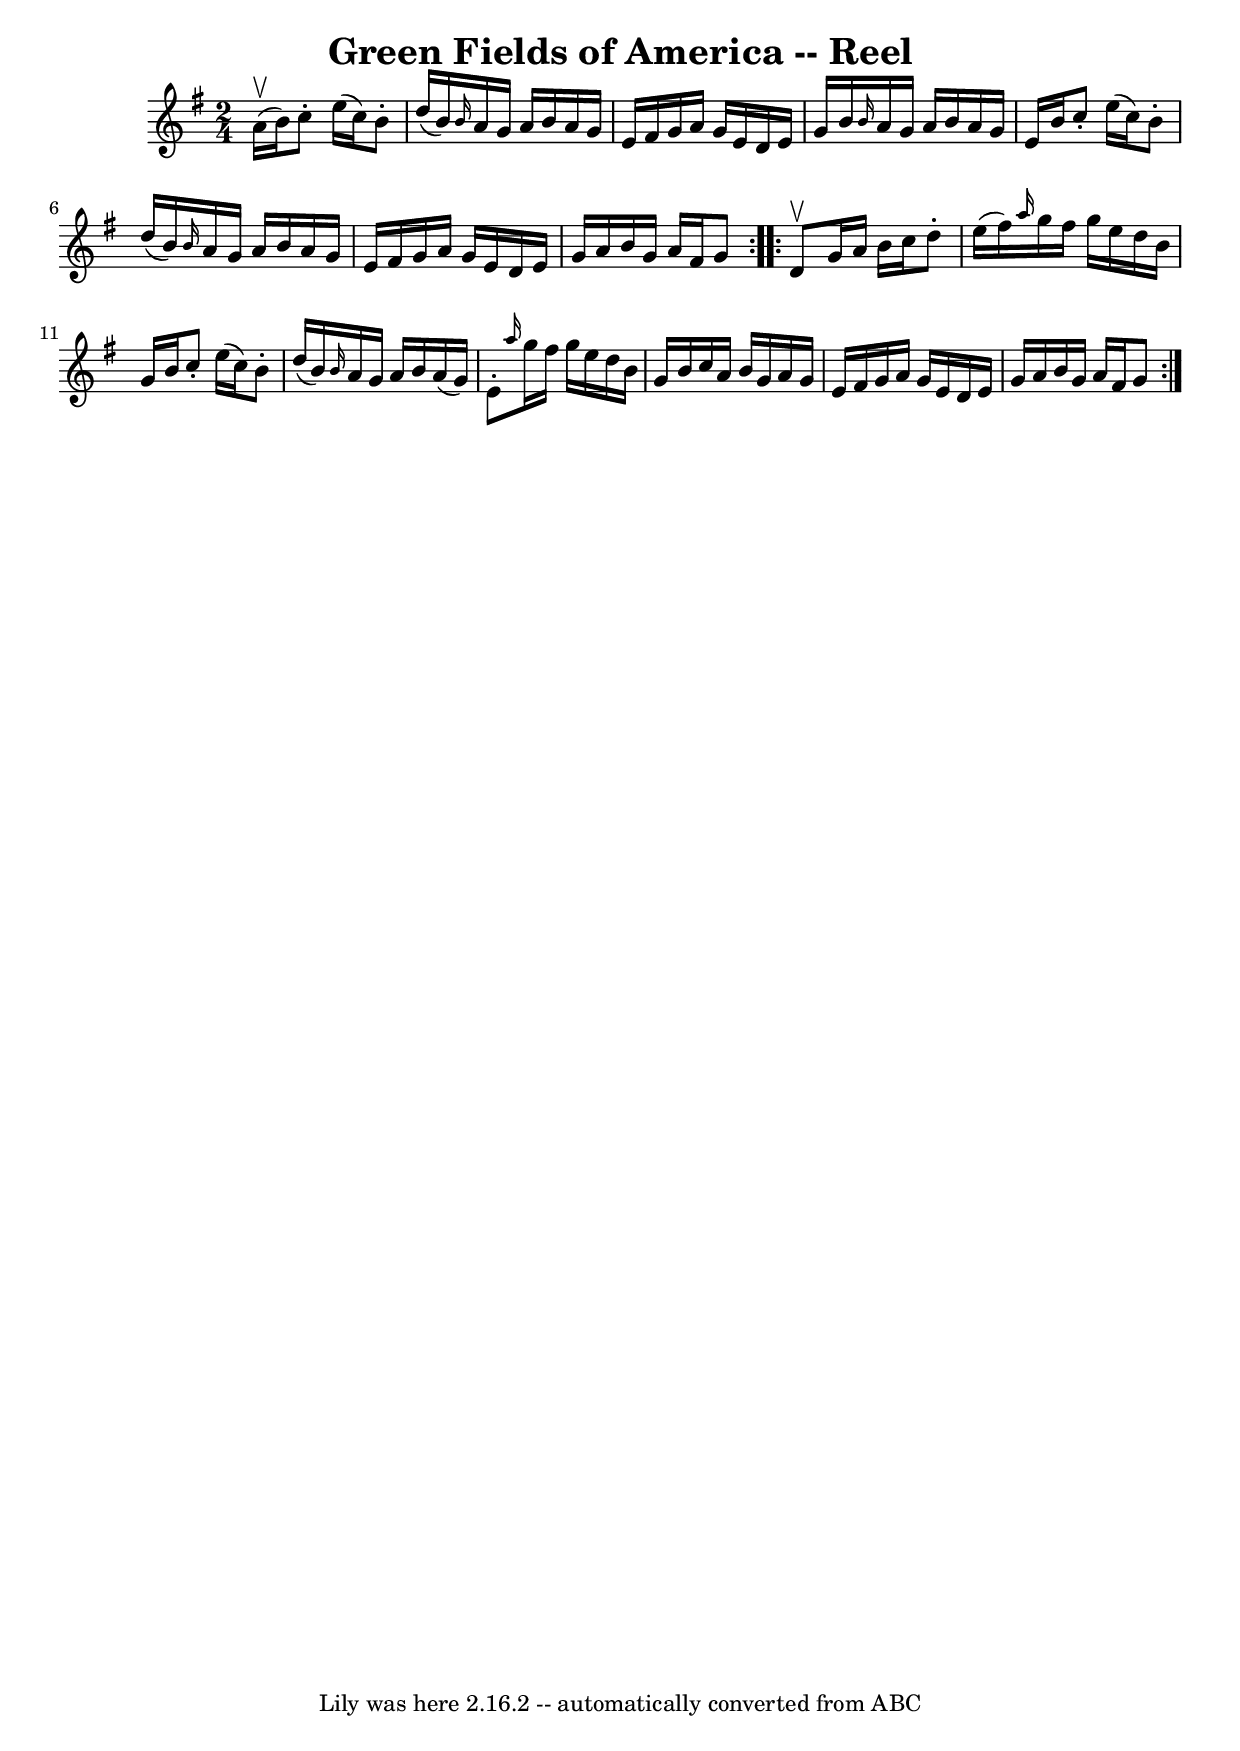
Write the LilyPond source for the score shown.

\version "2.16.2"
\include "Mammoth.ily"
\header {
  %% book = "Ryan's Mammoth Collection"
 crossRefNumber = "1"
 footnotes = ""
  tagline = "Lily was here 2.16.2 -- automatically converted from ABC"
  title = "Green Fields of America -- Reel"

}
voicedefault =  {



  \repeat volta 2 {

    \time 2/4 
    \key g \major a'16^\upbow(b'16)  |
 c''8-. e''16 (c''16) b'8-. d''16 (b'16)   |
    \grace { b'16  
	   } a'16 g'16 a'16 b'16 a'16 g'16 e'16 fs'16     |
 g'16 a'16 g'16 e'16 d'16 e'16 g'16 b'16     |
    
    \grace { b'16  
	   } a'16 g'16 a'16 b'16 a'16 g'16 e'16 b'16     |
 c''8-. e''16 (c''16) b'8-. d''16 (b'16)   |
    \grace { b'16  
	   } a'16 g'16 a'16 b'16 a'16 g'16 e'16 fs'16     |
 g'16 a'16 g'16 e'16 d'16 e'16 g'16 a'16     |
 b'16 g'16 a'16 fs'16 g'8    

  } 
  \repeat volta 2 { d'8^\upbow  |
 g'16 a'16 b'16 c''16 d''8-. e''16 (fs''16)    |
    \grace { a''16  
	   } g''16 fs''16 g''16 e''16 d''16 b'16 g'16 b'16     |
 c''8-. e''16 (c''16) b'8-. d''16 (b'16)   |
    \grace {    
 b'16       } a'16 g'16 a'16 b'16 a'16 (g'16) e'8-.    |
    
    \grace { a''16  
	   } g''16 fs''16 g''16 e''16 d''16 b'16 g'16 b'16     |
 c''16 a'16 b'16 g'16 a'16 g'16 e'16 fs'16     |
 g'16 a'16 g'16 e'16 d'16 e'16 g'16 a'16     |
 b'16 g'16 a'16 fs'16 g'8    
  }   

}

\score{
  <<

    \context Staff="default"
    {
      \voicedefault 
      
    }

  >>
  \layout {
    
  }
  \midi {
  }

}
